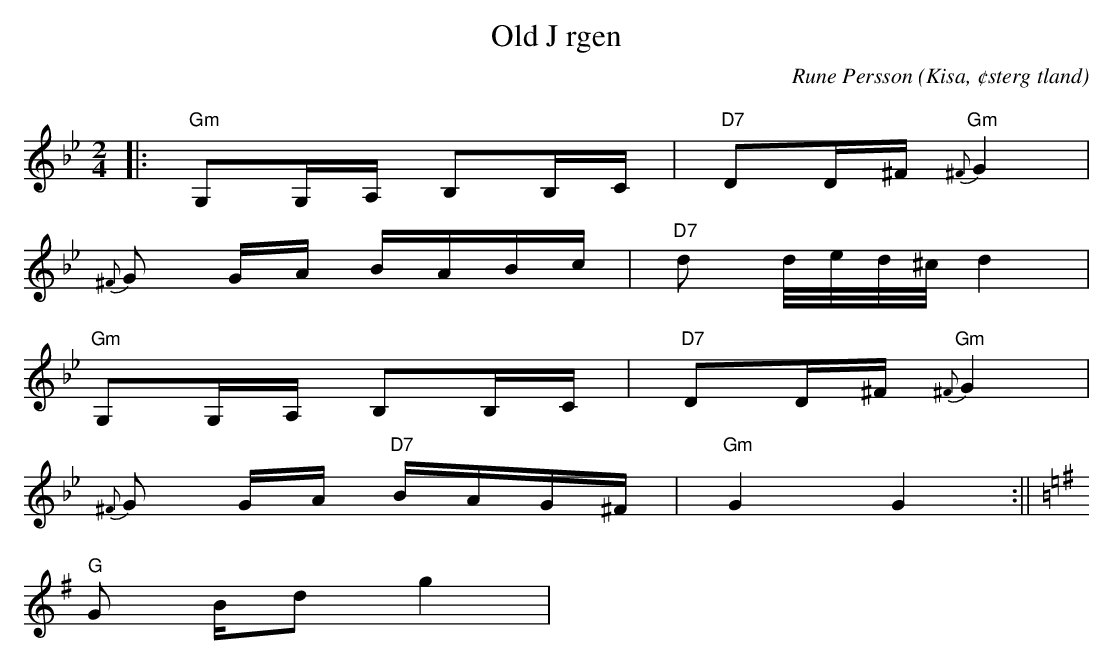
X:1
T:Old J rgen
C:Rune Persson
O:Kisa, ¢sterg tland
Q:60
M:2/4
L:1/8
K:Gm
|:"Gm"G,G,/A,/ B,B,/C/|"D7"DD/^F/"Gm" {^F}G2|
{^F}G G/A/ B/A/B/c/|"D7"d d/4e/4d/4^c/4 d2|
"Gm"G,G,/A,/ B,B,/C/|"D7"DD/^F/"Gm" {^F}G2|
{^F}G G/A/ "D7"B/A/G/^F/|"Gm"G2 G2:||
[K:G]"G" G B/d g2|
